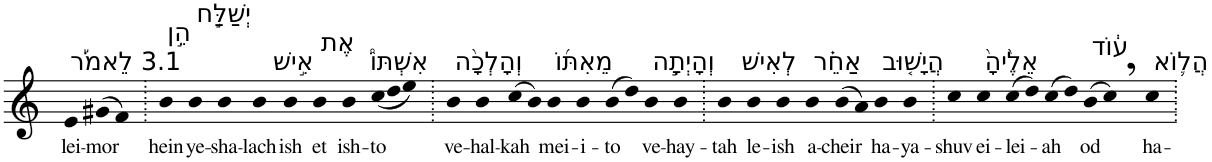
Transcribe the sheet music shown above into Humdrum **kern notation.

**kern	**text
*part1	*part1
*staff1	*staff1
*I"Piano	*
*I'Pno	*
*clefG2	*
*k[]	*
=1	=1
!LO:TX:a:t=3.1 לֵאמֹ֡ר	!
!	!LO:LY:b
4e	lei-
!	!LO:LY:b
(>8g#X	-mor
8f)	.
=2.	=2.
!LO:TX:a:t=הֵ֣ן	!
!	!LO:LY:b
4b	hein
!LO:TX:a:t=יְשַׁלַּ֣ח	!
!	!LO:LY:b
4b	ye-
!	!LO:LY:b
4b	-sha-
!	!LO:LY:b
4b	-lach
!LO:TX:a:t=אִ֣ישׁ	!
!	!LO:LY:b
4b	ish
!LO:TX:a:t=אֶת	!
!	!LO:LY:b
4b	et
!LO:TX:a:t=אִשְׁתּוֹ֩	!
!	!LO:LY:b
4b	ish-
*Xtuplet	*
!	!LO:LY:b
(<12cc	-to
12dd	.
12ee)	.
=3.	=3.
!LO:TX:a:t=וְהָלְכָ֨ה	!
!	!LO:LY:b
4b	ve-
!	!LO:LY:b
4b	-hal-
!	!LO:LY:b
(>8cc	-kah
8b)	.
!LO:TX:a:t=מֵאִתּ֜וֹ	!
!	!LO:LY:b
4b	mei-
!	!LO:LY:b
4b	-i-
!	!LO:LY:b
(>8b	-to
8dd)	.
!LO:TX:a:t=וְהָיְתָ֣ה	!
!	!LO:LY:b
4b	ve-
!	!LO:LY:b
4b	-hay-
=4.	=4.
!	!LO:LY:b
4b	-tah
!LO:TX:a:t=לְאִישׁ	!
!	!LO:LY:b
4b	le-
!	!LO:LY:b
4b	-ish
!LO:TX:a:t=אַחֵ֗ר	!
!	!LO:LY:b
4b	a-
!	!LO:LY:b
(>8b	-cheir
8a)	.
!LO:TX:a:t=הֲיָשׁ֤וּב	!
!	!LO:LY:b
4b	ha-
!	!LO:LY:b
4b	-ya-
=5.	=5.
!	!LO:LY:b
4cc	-shuv
!LO:TX:a:t=אֵלֶ֙יהָ֙	!
!	!LO:LY:b
4cc	ei-
!	!LO:LY:b
(>8cc	-lei-
8dd)	.
!	!LO:LY:b
(>8cc	-ah
8dd)	.
!LO:TX:a:t=ע֔וֹד	!
!	!LO:LY:b
(>8b	od
8cc,)	.
!LO:TX:a:t=הֲל֛וֹא	!
!	!LO:LY:b
4cc	ha-
=.	=.
*-	*-
